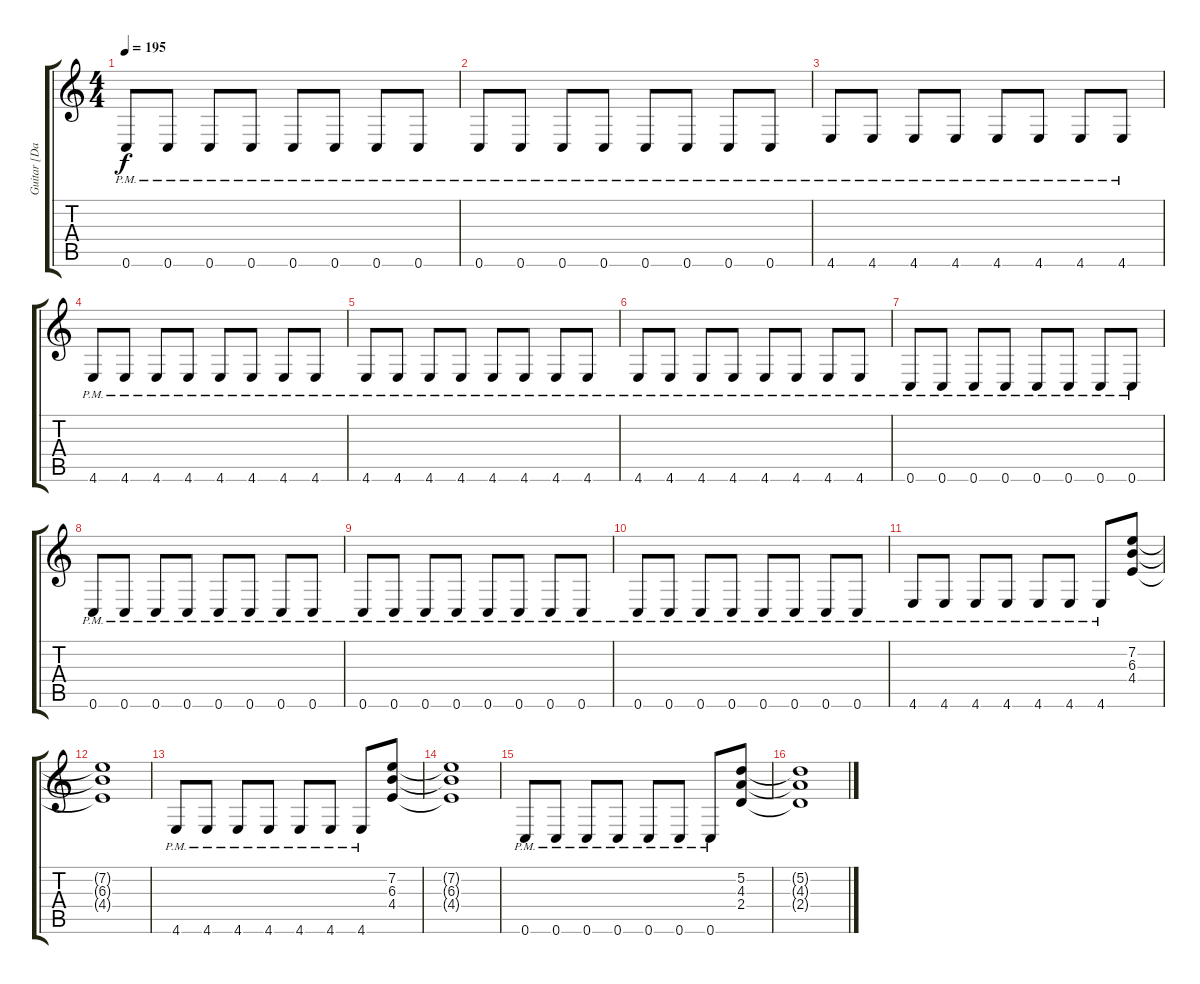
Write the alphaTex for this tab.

\track ("Guitar [Dallas Green]" "Guitar [Da") {instrument overdrivenguitar}
\staff {score tabs}
\tuning (D4 A3 F3 C3 G2 C2) {hide}
\ts (4 4)
\tempo 195
\clef g2
\ks c
0.6{pm}.8{dy f} 0.6{pm}.8 0.6{pm}.8 0.6{pm}.8 0.6{pm}.8 0.6{pm}.8 0.6{pm}.8 0.6{pm}.8 |
0.6{pm}.8 0.6{pm}.8 0.6{pm}.8 0.6{pm}.8 0.6{pm}.8 0.6{pm}.8 0.6{pm}.8 0.6{pm}.8 |
4.6{pm}.8 4.6{pm}.8 4.6{pm}.8 4.6{pm}.8 4.6{pm}.8 4.6{pm}.8 4.6{pm}.8 4.6{pm}.8 |
4.6{pm}.8 4.6{pm}.8 4.6{pm}.8 4.6{pm}.8 4.6{pm}.8 4.6{pm}.8 4.6{pm}.8 4.6{pm}.8 |
4.6{pm}.8 4.6{pm}.8 4.6{pm}.8 4.6{pm}.8 4.6{pm}.8 4.6{pm}.8 4.6{pm}.8 4.6{pm}.8 |
4.6{pm}.8 4.6{pm}.8 4.6{pm}.8 4.6{pm}.8 4.6{pm}.8 4.6{pm}.8 4.6{pm}.8 4.6{pm}.8 |
0.6{pm}.8 0.6{pm}.8 0.6{pm}.8 0.6{pm}.8 0.6{pm}.8 0.6{pm}.8 0.6{pm}.8 0.6{pm}.8 |
0.6{pm}.8 0.6{pm}.8 0.6{pm}.8 0.6{pm}.8 0.6{pm}.8 0.6{pm}.8 0.6{pm}.8 0.6{pm}.8 |
0.6{pm}.8 0.6{pm}.8 0.6{pm}.8 0.6{pm}.8 0.6{pm}.8 0.6{pm}.8 0.6{pm}.8 0.6{pm}.8 |
0.6{pm}.8 0.6{pm}.8 0.6{pm}.8 0.6{pm}.8 0.6{pm}.8 0.6{pm}.8 0.6{pm}.8 0.6{pm}.8 |
4.6{pm}.8 4.6{pm}.8 4.6{pm}.8 4.6{pm}.8 4.6{pm}.8 4.6{pm}.8 4.6{pm}.8 (7.2 6.3 4.4).8 |
(7.2{t} 6.3{t} 4.4{t}).1 |
4.6{pm}.8 4.6{pm}.8 4.6{pm}.8 4.6{pm}.8 4.6{pm}.8 4.6{pm}.8 4.6{pm}.8 (7.2 6.3 4.4).8 |
(7.2{t} 6.3{t} 4.4{t}).1 |
0.6{pm}.8 0.6{pm}.8 0.6{pm}.8 0.6{pm}.8 0.6{pm}.8 0.6{pm}.8 0.6{pm}.8 (5.2 4.3 2.4).8 |
(5.2{t} 4.3{t} 2.4{t}).1
